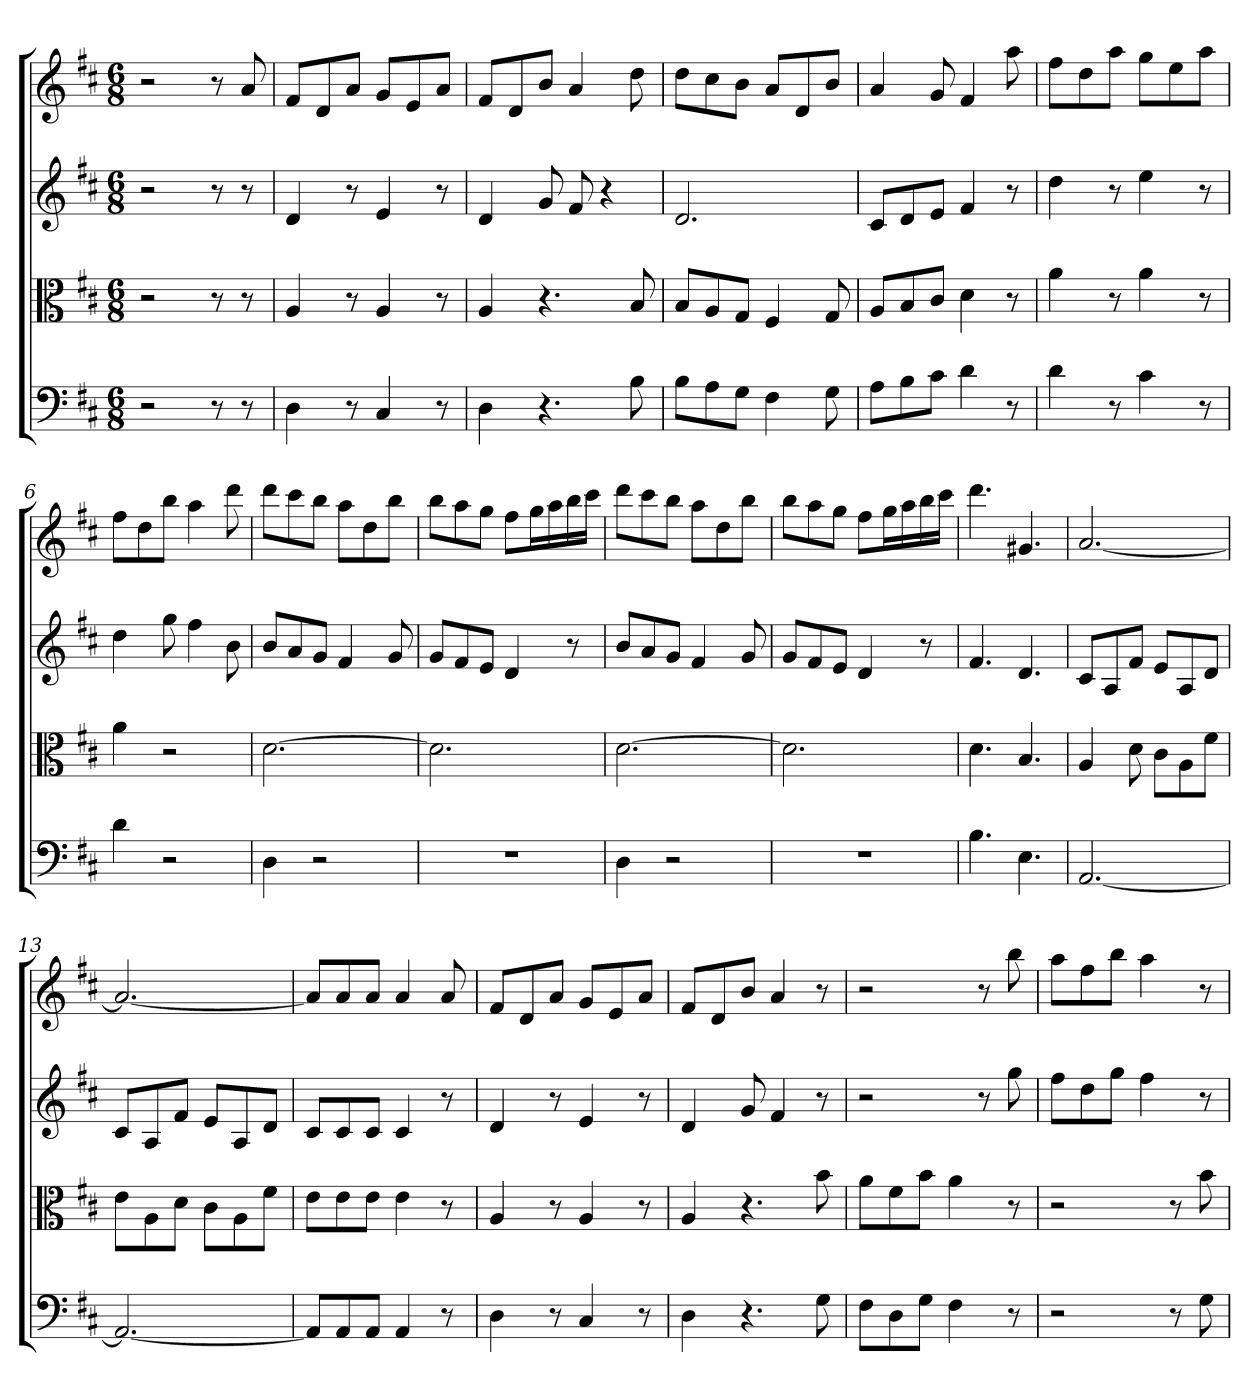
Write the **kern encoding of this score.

**kern	**kern	**kern	**kern
*part4	*part3	*part2	*part1
*staff4	*staff3	*staff2	*staff1
*clefF4	*clefC3	*	*
*k[f#c#]	*k[f#c#]	*k[f#c#]	*k[f#c#]
*D:	*D:	*D:	*D:
*M6/8	*M6/8	*M6/8	*M6/8
*MM132	*MM132	*MM132	*MM132
=	=	=	=
2r	2r	2r	2r
8r	8r	8r	8r
8r	8r	8r	8a
=1	=1	=1	=1
4D	4A	4d	8f#L
.	.	.	8d
8r	8r	8r	8aJ
4C#	4A	4e	8gL
.	.	.	8e
8r	8r	8r	8aJ
=2	=2	=2	=2
4D	4A	4d	8f#L
.	.	.	8d
4.r	4.r	8g	8bJ
.	.	8f#	4a
.	.	4r	.
8B	8B	.	8dd
=3	=3	=3	=3
8B\L	8B/L	2.d	8ddL
8A\	8A/	.	8cc#
8G\J	8G/J	.	8bJ
4F#	4F#	.	8aL
.	.	.	8d
8G	8G	.	8bJ
=4	=4	=4	=4
8A\L	8A/L	8c#L	4a
8B\	8B/	8d	.
8c#\J	8c#/J	8eJ	8g
4d	4d	4f#	4f#
8r	8r	8r	8aa
=5	=5	=5	=5
4d	4a	4dd	8ff#L
.	.	.	8dd
8r	8r	8r	8aaJ
4c#	4a	4ee	8ggL
.	.	.	8ee
8r	8r	8r	8aaJ
=6	=6	=6	=6
4d	4a	4dd	8ff#L
.	.	.	8dd
2r	2r	8gg	8bbJ
.	.	4ff#	4aa
.	.	8b	8ddd
=7	=7	=7	=7
4D	[2.d	8bL	8dddL
.	.	8a	8ccc#
2r	.	8gJ	8bbJ
.	.	4f#	8aaL
.	.	.	8dd
.	.	8g	8bbJ
=8	=8	=8	=8
2.r	2.d]	8gL	8bbL
.	.	8f#	8aa
.	.	8eJ	8ggJ
.	.	4d	8ff#L
.	.	.	16ggL
.	.	.	16aa
.	.	8r	16bb
.	.	.	16ccc#JJ
=9	=9	=9	=9
4D	[2.d	8bL	8dddL
.	.	8a	8ccc#
2r	.	8gJ	8bbJ
.	.	4f#	8aaL
.	.	.	8dd
.	.	8g	8bbJ
=10	=10	=10	=10
2.r	2.d]	8gL	8bbL
.	.	8f#	8aa
.	.	8eJ	8ggJ
.	.	4d	8ff#L
.	.	.	16ggL
.	.	.	16aa
.	.	8r	16bb
.	.	.	16ccc#JJ
=11	=11	=11	=11
4.B	4.d	4.f#	4.ddd
4.E	4.B	4.d	4.g#X
=12	=12	=12	=12
[2.AA	4A	8c#L	[2.a
.	.	8A	.
.	8d	8f#J	.
.	8c#\L	8eL	.
.	8A\	8A	.
.	8f#\J	8dJ	.
=13	=13	=13	=13
2.AA_	8e\L	8c#L	2.a_
.	8A\	8A	.
.	8d\J	8f#J	.
.	8c#\L	8eL	.
.	8A\	8A	.
.	8f#\J	8dJ	.
=14	=14	=14	=14
8AA/L]	8e\L	8c#L	8aL]
8AA/	8e\	8c#	8a
8AA/J	8e\J	8c#J	8aJ
4AA	4e	4c#	4a
8r	8r	8r	8a
=15	=15	=15	=15
4D	4A	4d	8f#L
.	.	.	8d
8r	8r	8r	8aJ
4C#	4A	4e	8gL
.	.	.	8e
8r	8r	8r	8aJ
=16	=16	=16	=16
4D	4A	4d	8f#L
.	.	.	8d
4.r	4.r	8g	8bJ
.	.	4f#	4a
8G	8b	8r	8r
=17	=17	=17	=17
8F#\L	8a\L	2r	2r
8D\	8f#\	.	.
8G\J	8b\J	.	.
4F#	4a	.	.
.	.	8r	8r
8r	8r	8gg	8bb
=18	=18	=18	=18
2r	2r	8ff#L	8aaL
.	.	8dd	8ff#
.	.	8ggJ	8bbJ
.	.	4ff#	4aa
8r	8r	.	.
8G	8b	8r	8r
=	=	=	=
*-	*-	*-	*-
